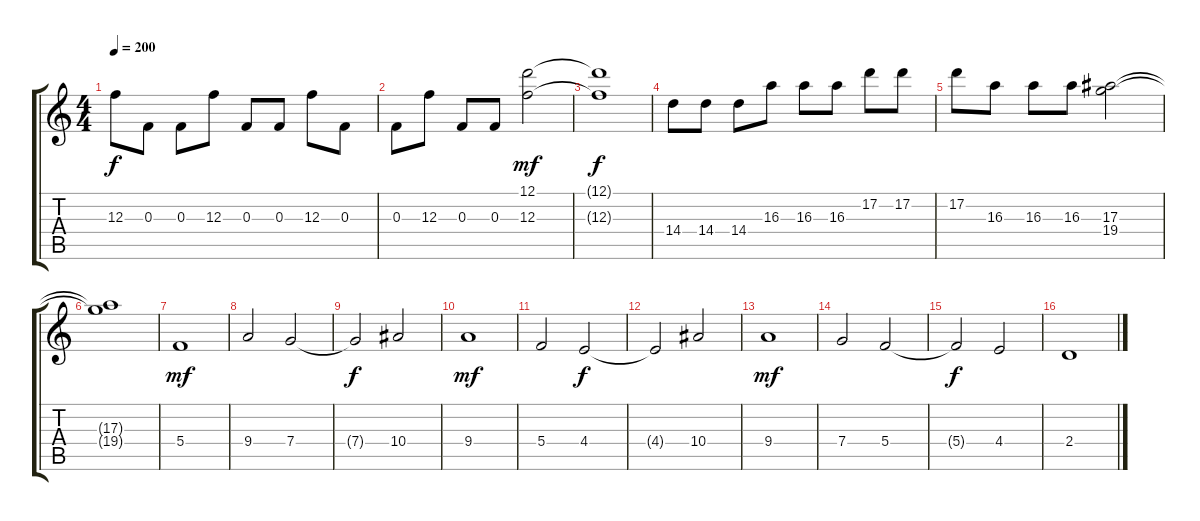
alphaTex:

\track "" {instrument overdrivenguitar}
\staff {score tabs}
\tuning (D4 A3 F3 C3 G2 D2) {hide}
\ts (4 4)
\tempo 200
\clef g2
\ks c
12.3.8{dy f} 0.3.8 0.3.8 12.3.8 0.3.8 0.3.8 12.3.8 0.3.8 |
0.3.8 12.3.8 0.3.8 0.3.8 (12.1 12.3).2{dy mf} |
(12.1{t} 12.3{t}).1{dy f} |
14.4.8 14.4.8 14.4.8 16.3.8 16.3.8 16.3.8 17.2.8 17.2.8 |
17.2.8 16.3.8 16.3.8 16.3.8 (17.3 19.4).2 |
(17.3{t} 19.4{t}).1 |
5.4.1{dy mf} |
9.4.2 7.4.2 |
7.4{t}.2{dy f} 10.4.2 |
9.4.1{dy mf} |
5.4.2 4.4.2{dy f} |
4.4{t}.2 10.4.2 |
9.4.1{dy mf} |
7.4.2 5.4.2 |
5.4{t}.2{dy f} 4.4.2 |
2.4.1
